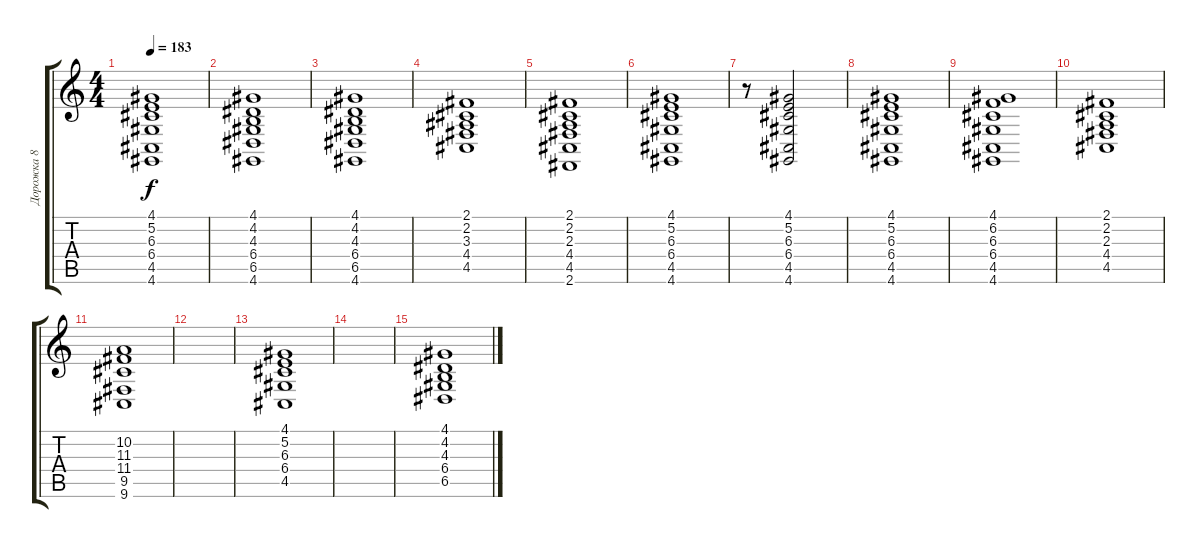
\track ("Дорожка 8" "Дорожка 8") {instrument pad8sweep}
\staff {score tabs}
\tuning (E4 B3 G3 D3 A2 E2) {hide}
\ts (4 4)
\tempo 183
\clef g2
\ks c
(4.1 5.2 6.3 6.4 4.5 4.6).1{dy f} |
(4.1 4.2 4.3 6.4 6.5 4.6).1 |
(4.1 4.2 4.3 6.4 6.5 4.6).1 |
(2.1 2.2 3.3 4.4 4.5).1 |
(2.1 2.2 2.3 4.4 4.5 2.6).1 |
(4.1 5.2 6.3 6.4 4.5 4.6).1 |
r.8 (4.1 5.2 6.3 6.4 4.5 4.6).2 |
(4.1 5.2 6.3 6.4 4.5 4.6).1 |
(4.1 6.2 6.3 6.4 4.5 4.6).1 |
(2.1 2.2 2.3 4.4 4.5).1 |
(10.2 11.3 11.4 9.5 9.6).1 |
|
(4.1 5.2 6.3 6.4 4.5).1 |
|
(4.1 4.2 4.3 6.4 6.5).1
